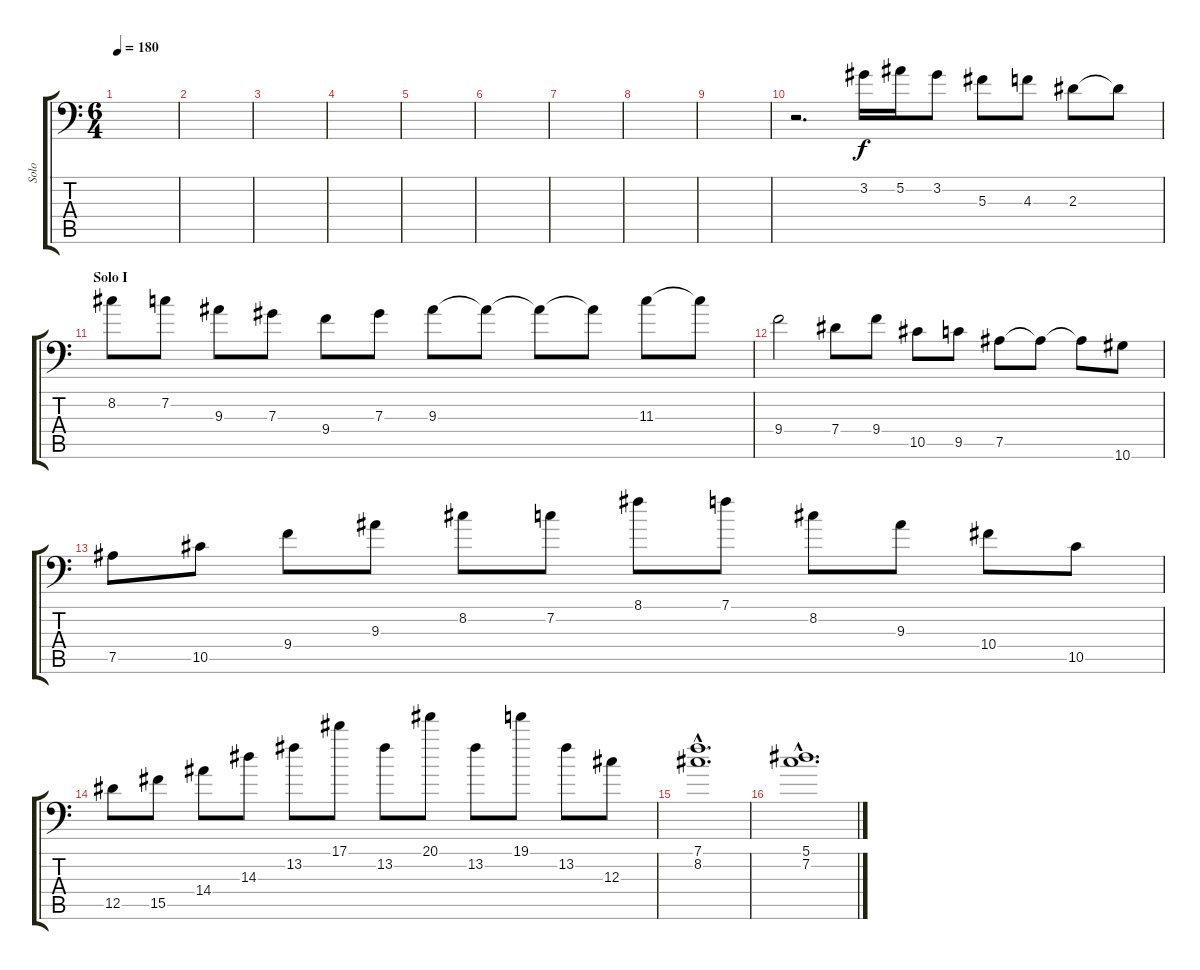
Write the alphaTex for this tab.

\track ("Solo" "Solo") {instrument distortionguitar}
\staff {score tabs}
\tuning (Bb3 F3 Db3 Ab2 Eb2 Bb1) {hide}
\ts (6 4)
\tempo 180
\clef f4
\ks c
|
|
|
|
|
|
|
|
|
r.2{d} 3.2.16 5.2.16 3.2.8 5.3.8 4.3.8 2.3.8 2.3{t}.8 |
\section ("" "Solo I")
8.2.8 7.2.8 9.3.8 7.3.8 9.4.8 7.3.8 9.3.8 9.3{t}.8 9.3{t}.8 9.3{t}.8 11.3.8 11.3{t}.8 |
9.4.2 7.4.8 9.4.8 10.5.8 9.5.8 7.5.8 7.5{t}.8 7.5{t}.8 10.6.8 |
7.5.8 10.5.8 9.4.8 9.3.8 8.2.8 7.2.8 8.1.8 7.1.8 8.2.8 9.3.8 10.4.8 10.5.8 |
12.5.8 15.5.8 14.4.8 14.3.8 13.2.8 17.1.8 13.2.8 20.1.8 13.2.8 19.1.8 13.2.8 12.3.8 |
(7.1{hac} 8.2{hac}).1{d} |
(5.1{hac} 7.2{hac}).1{d}
